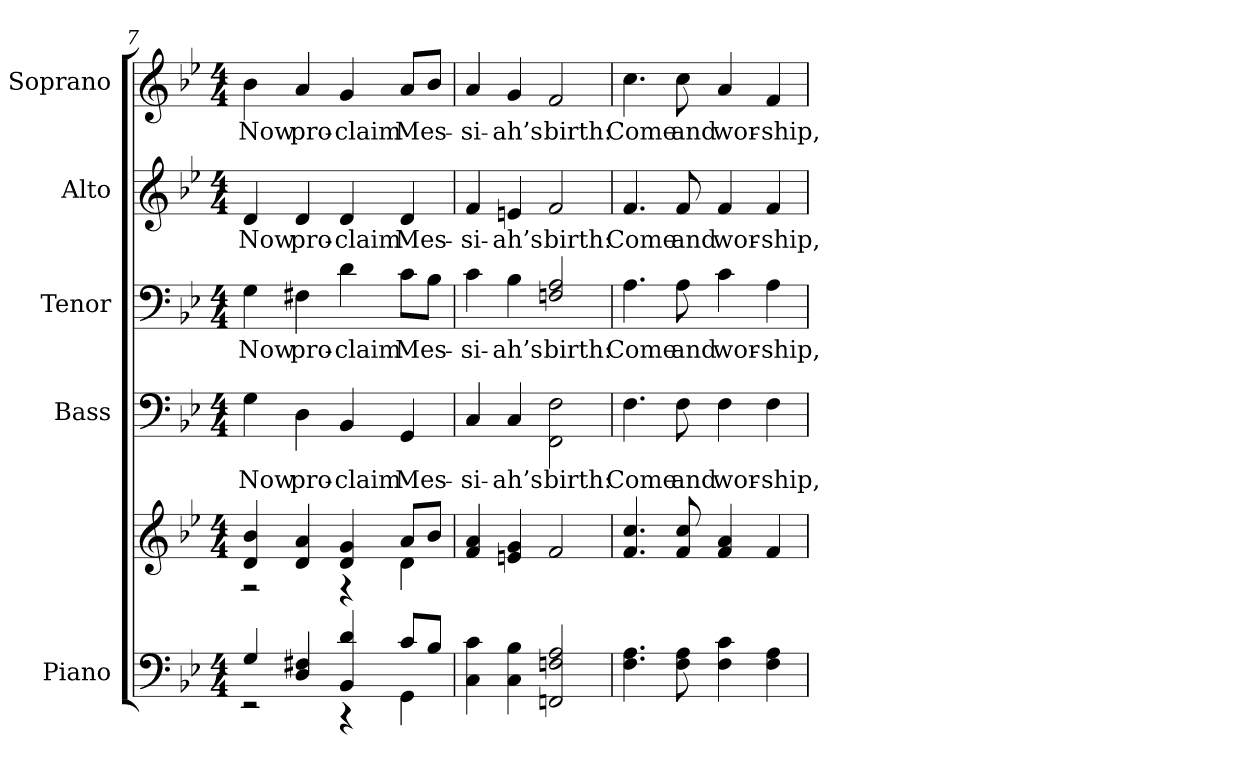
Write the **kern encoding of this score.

**kern	**kern	**kern	**text	**kern	**text	**kern	**text	**kern	**text
*part5	*part5	*part4	*part4	*part3	*part3	*part2	*part2	*part1	*part1
*staff6	*staff5	*staff4	*staff4	*staff3	*staff3	*staff2	*staff2	*staff1	*staff1
*I"Piano	*	*I"Bass	*	*I"Tenor	*	*I"Alto	*	*I"Soprano	*
*I'Pno.	*	*I'B.	*	*I'T.	*	*I'A.	*	*I'S.	*
!!LO:PB:g=z
*clefF4	*clefG2	*clefF4	*	*clefF4	*	*clefG2	*	*clefG2	*
*k[b-e-]	*k[b-e-]	*k[b-e-]	*	*k[b-e-]	*	*k[b-e-]	*	*k[b-e-]	*
*B-:	*B-:	*B-:	*	*B-:	*	*B-:	*	*B-:	*
*M4/4	*M4/4	*M4/4	*	*M4/4	*	*M4/4	*	*M4/4	*
=7	=7	=7	=7	=7	=7	=7	=7	=7	=7
*^	*^	*	*	*	*	*	*	*	*
!	!	!	!	!	!LO:LY:b:color=#000000	!	!	!	!	!	!
!	!	!	!	!	!	!	!LO:LY:b:color=#000000	!	!	!	!
!	!	!	!	!	!	!	!	!	!LO:LY:b:color=#000000	!	!
!	!	!	!	!	!	!	!	!	!	!	!LO:LY:b:color=#000000
4Gi/	2r	4di/ 4b-i	2r	4Gi\	Now	4Gi\	Now	4di/	Now	4b-i\	Now
!	!	!	!	!	!LO:LY:b:color=#000000	!	!	!	!	!	!
!	!	!	!	!	!	!	!LO:LY:b:color=#000000	!	!	!	!
!	!	!	!	!	!	!	!	!	!LO:LY:b:color=#000000	!	!
!	!	!	!	!	!	!	!	!	!	!	!LO:LY:b:color=#000000
4Di/ 4F#Xi	.	4di/ 4ai	.	4Di\	pro-	4F#Xi\	pro-	4di/	pro-	4ai/	pro-
!	!	!	!	!	!LO:LY:b:color=#000000	!	!	!	!	!	!
!	!	!	!	!	!	!	!LO:LY:b:color=#000000	!	!	!	!
!	!	!	!	!	!	!	!	!	!LO:LY:b:color=#000000	!	!
!	!	!	!	!	!	!	!	!	!	!	!LO:LY:b:color=#000000
4BB-i/ 4di	4r	4di/ 4gi	4r	4BB-i/	-claim	4di\	-claim	4di/	-claim	4gi/	-claim
!	!	!	!	!	!LO:LY:b:color=#000000	!	!	!	!	!	!
!	!	!	!	!	!	!	!LO:LY:b:color=#000000	!	!	!	!
!	!	!	!	!	!	!	!	!	!LO:LY:b:color=#000000	!	!
!	!	!	!	!	!	!	!	!	!	!	!LO:LY:b:color=#000000
8ci/L	4GGi\	8ai/L	4di\	4GGi/	Mes-	8ci\L	Mes-	4di/	Mes-	8ai/L	Mes-
8B-i/J	.	8b-i/J	.	.	.	8B-i\J	.	.	.	8b-i/J	.
*v	*v	*	*	*	*	*	*	*	*	*	*
*	*v	*v	*	*	*	*	*	*	*	*
=8	=8	=8	=8	=8	=8	=8	=8	=8	=8
!	!	!	!LO:LY:b:color=#000000	!	!	!	!	!	!
!	!	!	!	!	!LO:LY:b:color=#000000	!	!	!	!
!	!	!	!	!	!	!	!LO:LY:b:color=#000000	!	!
!	!	!	!	!	!	!	!	!	!LO:LY:b:color=#000000
4Ci\ 4ci	4fi/ 4ai	4Ci/	-si-	4ci\	-si-	4fi/	-si-	4ai/	-si-
!	!	!	!LO:LY:b:color=#000000	!	!	!	!	!	!
!	!	!	!	!	!LO:LY:b:color=#000000	!	!	!	!
!	!	!	!	!	!	!	!LO:LY:b:color=#000000	!	!
!	!	!	!	!	!	!	!	!	!LO:LY:b:color=#000000
4Ci\ 4B-i	4eni/ 4gi	4Ci/	-ah’s	4B-i\	-ah’s	4eni/	-ah’s	4gi/	-ah’s
!	!	!	!LO:LY:b:color=#000000	!	!	!	!	!	!
!	!	!	!	!	!LO:LY:b:color=#000000	!	!	!	!
!	!	!	!	!	!	!	!LO:LY:b:color=#000000	!	!
!	!	!	!	!	!	!	!	!	!LO:LY:b:color=#000000
2FFni/ 2Fni 2Ai	2fi/	2FFi\ 2Fi	birth:	2Fni/ 2Ai	birth:	2fi/	birth:	2fi/	birth:
!!LO:PB:g=z
=9	=9	=9	=9	=9	=9	=9	=9	=9	=9
!	!	!	!LO:LY:b:color=#000000	!	!	!	!	!	!
!	!	!	!	!	!LO:LY:b:color=#000000	!	!	!	!
!	!	!	!	!	!	!	!LO:LY:b:color=#000000	!	!
!	!	!	!	!	!	!	!	!	!LO:LY:b:color=#000000
4.Fi\ 4.Ai	4.fi/ 4.cci	4.Fi\	Come	4.Ai\	Come	4.fi/	Come	4.cci\	Come
!	!	!	!LO:LY:b:color=#000000	!	!	!	!	!	!
!	!	!	!	!	!LO:LY:b:color=#000000	!	!	!	!
!	!	!	!	!	!	!	!LO:LY:b:color=#000000	!	!
!	!	!	!	!	!	!	!	!	!LO:LY:b:color=#000000
8Fi\ 8Ai	8fi/ 8cci	8Fi\	and	8Ai\	and	8fi/	and	8cci\	and
!	!	!	!LO:LY:b:color=#000000	!	!	!	!	!	!
!	!	!	!	!	!LO:LY:b:color=#000000	!	!	!	!
!	!	!	!	!	!	!	!LO:LY:b:color=#000000	!	!
!	!	!	!	!	!	!	!	!	!LO:LY:b:color=#000000
4Fi\ 4ci	4fi/ 4ai	4Fi\	wor-	4ci\	wor-	4fi/	wor-	4ai/	wor-
!	!	!	!LO:LY:b:color=#000000	!	!	!	!	!	!
!	!	!	!	!	!LO:LY:b:color=#000000	!	!	!	!
!	!	!	!	!	!	!	!LO:LY:b:color=#000000	!	!
!	!	!	!	!	!	!	!	!	!LO:LY:b:color=#000000
4Fi\ 4Ai	4fi/	4Fi\	-ship,	4Ai\	-ship,	4fi/	-ship,	4fi/	-ship,
=	=	=	=	=	=	=	=	=	=
*-	*-	*-	*-	*-	*-	*-	*-	*-	*-
